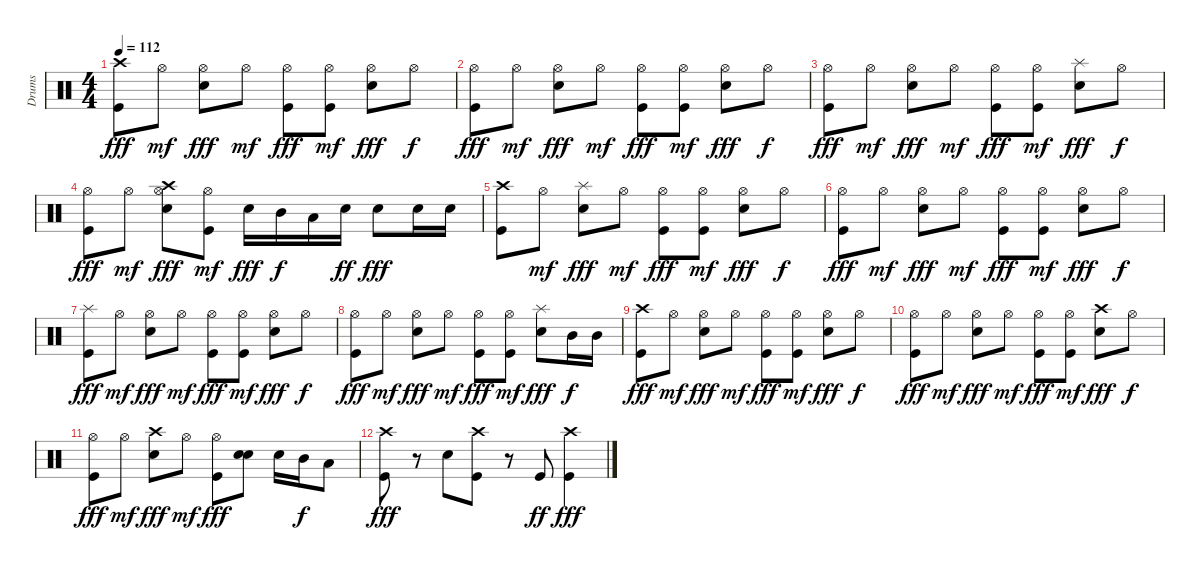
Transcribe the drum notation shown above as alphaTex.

\track ("Drums" "Drums") {instrument percussion}
\staff {score}
\articulation defaults
\ts (4 4)
\tempo 112
\clef neutral
\ks c
("Kick (hit)" "Crash high (hit)").8{dy fff} "Hi-Hat (open)".8{dy mf} ("Snare (hit) 2" "Hi-Hat (open)").8{dy fff} "Hi-Hat (open)".8{dy mf} ("Kick (hit)" "Hi-Hat (open)").8{dy fff} ("Kick (hit)" "Hi-Hat (open)").8{dy mf} ("Snare (hit) 2" "Hi-Hat (open)").8{dy fff} "Hi-Hat (open)".8{dy f} |
("Kick (hit)" "Hi-Hat (open)").8{dy fff} "Hi-Hat (open)".8{dy mf} ("Snare (hit) 2" "Hi-Hat (open)").8{dy fff} "Hi-Hat (open)".8{dy mf} ("Kick (hit)" "Hi-Hat (open)").8{dy fff} ("Kick (hit)" "Hi-Hat (open)").8{dy mf} ("Snare (hit) 2" "Hi-Hat (open)").8{dy fff} "Hi-Hat (open)".8{dy f} |
("Kick (hit)" "Hi-Hat (open)").8{dy fff} "Hi-Hat (open)".8{dy mf} ("Snare (hit) 2" "Hi-Hat (open)").8{dy fff} "Hi-Hat (open)".8{dy mf} ("Kick (hit)" "Hi-Hat (open)").8{dy fff} ("Kick (hit)" "Hi-Hat (open)").8{dy mf} ("Snare (hit) 2" "Splash (hit)").8{dy fff} "Hi-Hat (open)".8{dy f} |
("Kick (hit)" "Hi-Hat (open)").8{dy fff} "Hi-Hat (open)".8{dy mf} ("Snare (hit) 2" "Hi-Hat (open)" "Crash high (hit)").8{dy fff} ("Kick (hit)" "Hi-Hat (open)").8{dy mf} "Snare (hit) 2".16{dy fff} "Mid Tom (hit)".16{dy f} "Low Tom (hit)".16 "Snare (hit) 2".16{dy ff} "Snare (hit) 2".8{dy fff} "Snare (hit) 2".16 "Snare (hit) 2".16 |
("Kick (hit)" "Crash high (hit)").8 "Hi-Hat (open)".8{dy mf} ("Snare (hit) 2" "Splash (hit)").8{dy fff} "Hi-Hat (open)".8{dy mf} ("Kick (hit)" "Hi-Hat (open)").8{dy fff} ("Kick (hit)" "Hi-Hat (open)").8{dy mf} ("Snare (hit) 2" "Hi-Hat (open)").8{dy fff} "Hi-Hat (open)".8{dy f} |
("Kick (hit)" "Hi-Hat (open)").8{dy fff} "Hi-Hat (open)".8{dy mf} ("Snare (hit) 2" "Hi-Hat (open)").8{dy fff} "Hi-Hat (open)".8{dy mf} ("Kick (hit)" "Hi-Hat (open)").8{dy fff} ("Kick (hit)" "Hi-Hat (open)").8{dy mf} ("Snare (hit) 2" "Hi-Hat (open)").8{dy fff} "Hi-Hat (open)".8{dy f} |
("Kick (hit)" "Splash (hit)").8{dy fff} "Hi-Hat (open)".8{dy mf} ("Snare (hit) 2" "Hi-Hat (open)").8{dy fff} "Hi-Hat (open)".8{dy mf} ("Kick (hit)" "Hi-Hat (open)").8{dy fff} ("Kick (hit)" "Hi-Hat (open)").8{dy mf} ("Snare (hit) 2" "Hi-Hat (open)").8{dy fff} "Hi-Hat (open)".8{dy f} |
("Kick (hit)" "Hi-Hat (open)").8{dy fff} "Hi-Hat (open)".8{dy mf} ("Snare (hit) 2" "Hi-Hat (open)").8{dy fff} "Hi-Hat (open)".8{dy mf} ("Kick (hit)" "Hi-Hat (open)").8{dy fff} ("Kick (hit)" "Hi-Hat (open)").8{dy mf} ("Snare (hit) 2" "Splash (hit)").8{dy fff} "Mid Tom (hit)".16{dy f} "Mid Tom (hit)".16 |
("Kick (hit)" "Crash high (hit)").8{dy fff} "Hi-Hat (open)".8{dy mf} ("Snare (hit) 2" "Hi-Hat (open)").8{dy fff} "Hi-Hat (open)".8{dy mf} ("Kick (hit)" "Hi-Hat (open)").8{dy fff} ("Kick (hit)" "Hi-Hat (open)").8{dy mf} ("Snare (hit) 2" "Hi-Hat (open)").8{dy fff} "Hi-Hat (open)".8{dy f} |
("Kick (hit)" "Hi-Hat (open)").8{dy fff} "Hi-Hat (open)".8{dy mf} ("Snare (hit) 2" "Hi-Hat (open)").8{dy fff} "Hi-Hat (open)".8{dy mf} ("Kick (hit)" "Hi-Hat (open)").8{dy fff} ("Kick (hit)" "Hi-Hat (open)").8{dy mf} ("Snare (hit) 2" "Crash high (hit)").8{dy fff} "Hi-Hat (open)".8{dy f} |
("Kick (hit)" "Hi-Hat (open)").8{dy fff} "Hi-Hat (open)".8{dy mf} ("Snare (hit) 2" "Crash high (hit)").8{dy fff} "Hi-Hat (open)".8{dy mf} ("Kick (hit)" "Hi-Hat (open)").8{dy fff} ("Snare (hit) 2" "Snare (hit) 2").8 "Snare (hit) 2".16 "Mid Tom (hit)".16{dy f} "Low Tom (hit)".8 |
("Kick (hit)" "Crash high (hit)").8{dy fff} r.8 "Snare (hit) 2".8 ("Kick (hit)" "Crash high (hit)").8 r.8 "Kick (hit)".8{dy ff} ("Kick (hit)" "Crash high (hit)").4{dy fff}
